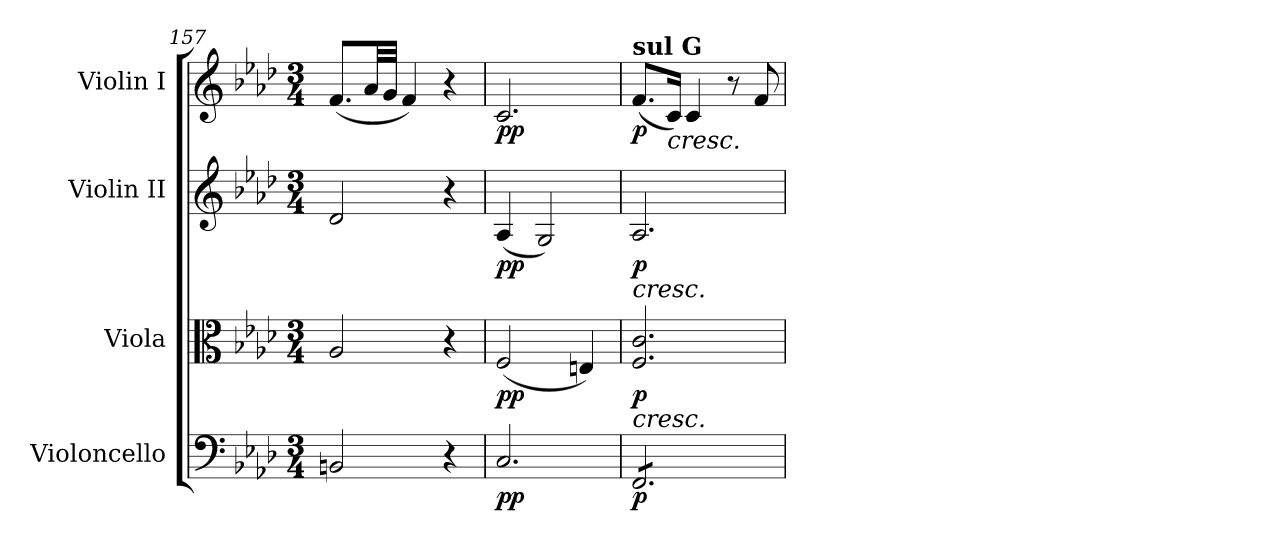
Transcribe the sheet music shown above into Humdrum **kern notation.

**kern	**dynam	**kern	**dynam	**kern	**dynam	**kern	**dynam
*part4	*part4	*part3	*part3	*part2	*part2	*part1	*part1
*staff4	*staff4	*staff3	*staff3	*staff2	*staff2	*staff1	*staff1
*I"Violoncello	*	*I"Viola	*	*I"Violin II	*	*I"Violin I	*
*I'Vc	*	*I'Vla	*	*I'Vln	*	*I'Vln	*
*clefF4	*	*clefC3	*	*clefG2	*	*clefG2	*
*k[b-e-a-d-]	*	*k[b-e-a-d-]	*	*k[b-e-a-d-]	*	*k[b-e-a-d-]	*
*M3/4	*	*M3/4	*	*M3/4	*	*M3/4	*
=157	=157	=157	=157	=157	=157	=157	=157
2BBn/	.	2A-/	.	2d-/	.	(<8.f/L	.
.	.	.	.	.	.	32a-/LL	.
.	.	.	.	.	.	32g/JJJ	.
.	.	.	.	.	.	4f/)	.
4r	.	4r	.	4r	.	4r	.
=158	=158	=158	=158	=158	=158	=158	=158
!	!LO:DY:b	!	!LO:DY:b	!	!LO:DY:b	!	!LO:DY:b
2.C/	pp	(<2F/	pp	(<4A-/	pp	2.c/	pp
.	.	.	.	2G/)	.	.	.
.	.	4En/)	.	.	.	.	.
!!LO:LB:g=z
=159	=159	=159	=159	=159	=159	=159	=159
!	!	!	!	!	!	!LO:TX:a:B:t=sul G	!
!	!	!	!	!LO:TX:b:i:t=cresc.	!	!	!
!	!	!LO:TX:b:i:t=cresc.	!	!	!	!	!
!LO:TX:b:i:t=cresc.	!	!	!	!	!	!	!
!	!LO:DY:b	!	!LO:DY:b	!	!LO:DY:b	!	!LO:DY:b
*tremolo	*	*	*	*	*	*	*
8FF/L	p	2.F/ 2.c/	p	2.A-/	p	(<8.f/L	p
8FF/	.	.	.	.	.	.	.
!	!	!	!	!	!	!LO:TX:b:i:t=cresc.	!
.	.	.	.	.	.	16c/Jk)	.
8FF/	.	.	.	.	.	4c/	.
8FF/	.	.	.	.	.	.	.
8FF/	.	.	.	.	.	8r	.
8FF/J	.	.	.	.	.	8f/	.
*Xtremolo	*	*	*	*	*	*	*
=	=	=	=	=	=	=	=
*-	*-	*-	*-	*-	*-	*-	*-
